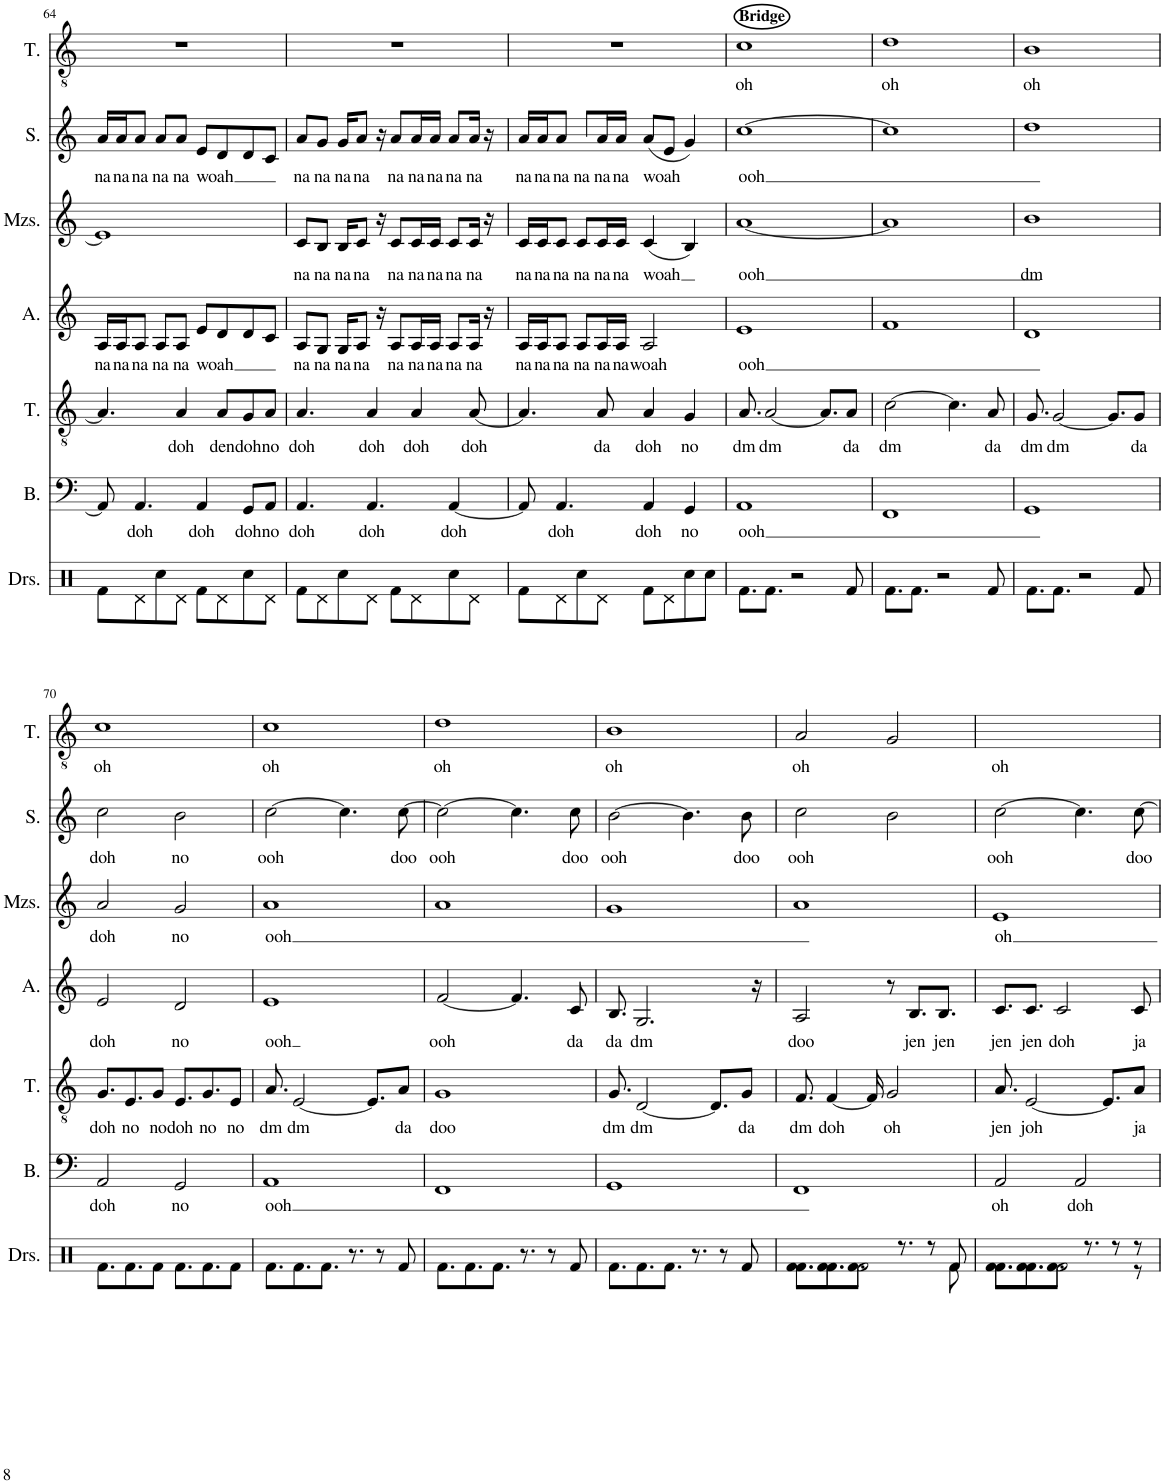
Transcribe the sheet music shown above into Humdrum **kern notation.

**kern	**kern	**text	**kern	**text	**kern	**text	**kern	**text	**kern	**text	**kern	**text
*part7	*part6	*part6	*part5	*part5	*part4	*part4	*part3	*part3	*part2	*part2	*part1	*part1
*staff7	*staff6	*staff6	*staff5	*staff5	*staff4	*staff4	*staff3	*staff3	*staff2	*staff2	*staff1	*staff1
*I"Drumset	*I"Bass	*	*I"Tenor	*	*I"Alto	*	*I"Mezzo-soprano	*	*I"Soprano	*	*I"Tenor	*
*I'Drs.	*I'B.	*	*I'T.	*	*I'A.	*	*I'Mzs.	*	*I'S.	*	*I'T.	*
!!LO:PB:g=z
*clefX	*clefF4	*	*clefGv2	*	*clefG2	*	*clefG2	*	*clefG2	*	*clefGv2	*
*k[]	*k[]	*	*k[]	*	*k[]	*	*k[]	*	*k[]	*	*k[]	*
*M4/4	*M4/4	*	*M4/4	*	*M4/4	*	*M4/4	*	*M4/4	*	*M4/4	*
=64	=64	=64	=64	=64	=64	=64	=64	=64	=64	=64	=64	=64
!	!	!	!	!	!	!LO:LY:b	!	!	!	!LO:LY:b	!	!
8Rf\L	8AA/]	.	4.A/]	.	16A/LL	na	1e]	.	16a/LL	na	1r	.
!	!	!	!	!	!	!LO:LY:b	!	!	!	!LO:LY:b	!	!
.	.	.	.	.	16A/J	na	.	.	16a/J	na	.	.
!	!	!LO:LY:b	!	!	!	!LO:LY:b	!	!	!	!LO:LY:b	!	!
8Rd\	4.AA/	doh	.	.	8A/J	na	.	.	8a/J	na	.	.
!	!	!	!	!	!	!LO:LY:b	!	!	!	!LO:LY:b	!	!
8Rcc\	.	.	.	.	8A/L	na	.	.	8a/L	na	.	.
!	!	!	!	!LO:LY:b	!	!LO:LY:b	!	!	!	!LO:LY:b	!	!
8Rd\J	.	.	4A/	doh	8A/J	na	.	.	8a/J	na	.	.
!	!	!LO:LY:b	!	!	!	!LO:LY:b	!	!	!	!LO:LY:b	!	!
8Rf\L	4AA/	doh	.	.	8e/L	woah	.	.	8e/L	woah	.	.
!	!	!	!	!LO:LY:b	!	!	!	!	!	!	!	!
8Rd\	.	.	8A/L	den	8d/	.	.	.	8d/	.	.	.
!	!	!LO:LY:b	!	!LO:LY:b	!	!	!	!	!	!	!	!
8Rcc\	8GG/L	doh	8G/	doh	8d/	.	.	.	8d/	.	.	.
!	!	!LO:LY:b	!	!LO:LY:b	!	!	!	!	!	!	!	!
8Rd\J	8AA/J	no	8A/J	no	8c/J	.	.	.	8c/J	.	.	.
=65	=65	=65	=65	=65	=65	=65	=65	=65	=65	=65	=65	=65
!	!	!LO:LY:b	!	!LO:LY:b	!	!LO:LY:b	!	!LO:LY:b	!	!LO:LY:b	!	!
8Rf\L	4.AA/	doh	4.A/	doh	8A/L	na	8c/L	na	8a/L	na	1r	.
!	!	!	!	!	!	!LO:LY:b	!	!LO:LY:b	!	!LO:LY:b	!	!
8Rd\	.	.	.	.	8G/J	na	8B/J	na	8g/J	na	.	.
!	!	!	!	!	!	!LO:LY:b	!	!LO:LY:b	!	!LO:LY:b	!	!
8Rcc\	.	.	.	.	16G/KL	na	16B/KL	na	16g/KL	na	.	.
!	!	!	!	!	!	!LO:LY:b	!	!LO:LY:b	!	!LO:LY:b	!	!
.	.	.	.	.	8A/J	na	8c/J	na	8a/J	na	.	.
!	!	!LO:LY:b	!	!LO:LY:b	!	!	!	!	!	!	!	!
8Rd\J	4.AA/	doh	4A/	doh	.	.	.	.	.	.	.	.
.	.	.	.	.	16r	.	16r	.	16r	.	.	.
!	!	!	!	!	!	!LO:LY:b	!	!LO:LY:b	!	!LO:LY:b	!	!
8Rf\L	.	.	.	.	8A/L	na	8c/L	na	8a/L	na	.	.
!	!	!	!	!LO:LY:b	!	!LO:LY:b	!	!LO:LY:b	!	!LO:LY:b	!	!
8Rd\	.	.	4A/	doh	16A/L	na	16c/L	na	16a/L	na	.	.
!	!	!	!	!	!	!LO:LY:b	!	!LO:LY:b	!	!LO:LY:b	!	!
.	.	.	.	.	16A/JJ	na	16c/JJ	na	16a/JJ	na	.	.
!	!	!LO:LY:b	!	!	!	!LO:LY:b	!	!LO:LY:b	!	!LO:LY:b	!	!
8Rcc\	[4AA/	doh	.	.	8A/L	na	8c/L	na	8a/L	na	.	.
!	!	!	!	!LO:LY:b	!	!LO:LY:b	!	!LO:LY:b	!	!LO:LY:b	!	!
8Rd\J	.	.	[8A/	doh	16A/Jk	na	16c/Jk	na	16a/Jk	na	.	.
.	.	.	.	.	16r	.	16r	.	16r	.	.	.
=66	=66	=66	=66	=66	=66	=66	=66	=66	=66	=66	=66	=66
!	!	!	!	!	!	!LO:LY:b	!	!LO:LY:b	!	!LO:LY:b	!	!
8Rf\L	8AA/]	.	4.A/]	.	16A/LL	na	16c/LL	na	16a/LL	na	1r	.
!	!	!	!	!	!	!LO:LY:b	!	!LO:LY:b	!	!LO:LY:b	!	!
.	.	.	.	.	16A/J	na	16c/J	na	16a/J	na	.	.
!	!	!LO:LY:b	!	!	!	!LO:LY:b	!	!LO:LY:b	!	!LO:LY:b	!	!
8Rd\	4.AA/	doh	.	.	8A/J	na	8c/J	na	8a/J	na	.	.
!	!	!	!	!	!	!LO:LY:b	!	!LO:LY:b	!	!LO:LY:b	!	!
8Rcc\	.	.	.	.	8A/L	na	8c/L	na	8a/L	na	.	.
!	!	!	!	!LO:LY:b	!	!LO:LY:b	!	!LO:LY:b	!	!LO:LY:b	!	!
8Rd\J	.	.	8A/	da	16A/L	na	16c/L	na	16a/L	na	.	.
!	!	!	!	!	!	!LO:LY:b	!	!LO:LY:b	!	!LO:LY:b	!	!
.	.	.	.	.	16A/JJ	na	16c/JJ	na	16a/JJ	na	.	.
!	!	!LO:LY:b	!	!LO:LY:b	!	!LO:LY:b	!	!LO:LY:b	!	!LO:LY:b	!	!
8Rf\L	4AA/	doh	4A/	doh	2A/	woah	(4c/	woah	(8a/L	woah	.	.
8Rd\	.	.	.	.	.	.	.	.	8e/J	.	.	.
!	!	!LO:LY:b	!	!LO:LY:b	!	!	!	!	!	!	!	!
8Rcc\	4GG/	no	4G/	no	.	.	4B/)	.	4g/)	.	.	.
8Rcc\J	.	.	.	.	.	.	.	.	.	.	.	.
=67	=67	=67	=67	=67	=67	=67	=67	=67	=67	=67	=67	=67
!	!	!	!	!	!	!	!	!	!	!	!LO:TX:a:B:t=Bridge	!
!	!	!LO:LY:b	!	!LO:LY:b	!	!LO:LY:b	!	!LO:LY:b	!	!LO:LY:b	!	!LO:LY:b
8.Rf\L	1AA	ooh	8.A/	dm	1e	ooh	[1a	ooh	[1cc	ooh	1c	oh
!	!	!	!	!LO:LY:b	!	!	!	!	!	!	!	!
8.Rf\J	.	.	[2A/	dm	.	.	.	.	.	.	.	.
2r	.	.	.	.	.	.	.	.	.	.	.	.
.	.	.	8.A/L]	.	.	.	.	.	.	.	.	.
!	!	!	!	!LO:LY:b	!	!	!	!	!	!	!	!
8Rf/	.	.	8A/J	da	.	.	.	.	.	.	.	.
=68	=68	=68	=68	=68	=68	=68	=68	=68	=68	=68	=68	=68
!	!	!	!	!LO:LY:b	!	!	!	!	!	!	!	!LO:LY:b
8.Rf\L	1FF	.	[2c\	dm	1f	.	1a]	.	1cc]	.	1d	oh
8.Rf\J	.	.	.	.	.	.	.	.	.	.	.	.
2r	.	.	.	.	.	.	.	.	.	.	.	.
.	.	.	4.c\]	.	.	.	.	.	.	.	.	.
!	!	!	!	!LO:LY:b	!	!	!	!	!	!	!	!
8Rf/	.	.	8A/	da	.	.	.	.	.	.	.	.
=69	=69	=69	=69	=69	=69	=69	=69	=69	=69	=69	=69	=69
!	!	!	!	!LO:LY:b	!	!	!	!LO:LY:b	!	!	!	!LO:LY:b
8.Rf\L	1GG	.	8.G/	dm	1d	.	1b	dm	1dd	.	1B	oh
!	!	!	!	!LO:LY:b	!	!	!	!	!	!	!	!
8.Rf\J	.	.	[2G/	dm	.	.	.	.	.	.	.	.
2r	.	.	.	.	.	.	.	.	.	.	.	.
.	.	.	8.G/L]	.	.	.	.	.	.	.	.	.
!	!	!	!	!LO:LY:b	!	!	!	!	!	!	!	!
8Rf/	.	.	8G/J	da	.	.	.	.	.	.	.	.
!!LO:LB:g=z
=70	=70	=70	=70	=70	=70	=70	=70	=70	=70	=70	=70	=70
!	!	!LO:LY:b	!	!LO:LY:b	!	!LO:LY:b	!	!LO:LY:b	!	!LO:LY:b	!	!LO:LY:b
8.Rf\L	2AA/	doh	8.G/L	doh	2e/	doh	2a/	doh	2cc\	doh	1c	oh
!	!	!	!	!LO:LY:b	!	!	!	!	!	!	!	!
8.Rf\	.	.	8.E/	no	.	.	.	.	.	.	.	.
!	!	!	!	!LO:LY:b	!	!	!	!	!	!	!	!
8Rf\J	.	.	8G/J	no	.	.	.	.	.	.	.	.
!	!	!LO:LY:b	!	!LO:LY:b	!	!LO:LY:b	!	!LO:LY:b	!	!LO:LY:b	!	!
8.Rf\L	2GG/	no	8.E/L	doh	2d/	no	2g/	no	2b\	no	.	.
!	!	!	!	!LO:LY:b	!	!	!	!	!	!	!	!
8.Rf\	.	.	8.G/	no	.	.	.	.	.	.	.	.
!	!	!	!	!LO:LY:b	!	!	!	!	!	!	!	!
8Rf\J	.	.	8E/J	no	.	.	.	.	.	.	.	.
=71	=71	=71	=71	=71	=71	=71	=71	=71	=71	=71	=71	=71
!	!	!LO:LY:b	!	!LO:LY:b	!	!LO:LY:b	!	!LO:LY:b	!	!LO:LY:b	!	!LO:LY:b
8.Rf\L	1AA	ooh	8.A/	dm	1e	ooh	1a	ooh	[2cc\	ooh	1c	oh
!	!	!	!	!LO:LY:b	!	!	!	!	!	!	!	!
8.Rf\	.	.	[2E/	dm	.	.	.	.	.	.	.	.
8.Rf\J	.	.	.	.	.	.	.	.	.	.	.	.
.	.	.	.	.	.	.	.	.	4.cc\]	.	.	.
8.r	.	.	.	.	.	.	.	.	.	.	.	.
.	.	.	8.E/L]	.	.	.	.	.	.	.	.	.
8r	.	.	.	.	.	.	.	.	.	.	.	.
!	!	!	!	!LO:LY:b	!	!	!	!	!	!LO:LY:b	!	!
8Rf/	.	.	8A/J	da	.	.	.	.	[8cc\	doo	.	.
=72	=72	=72	=72	=72	=72	=72	=72	=72	=72	=72	=72	=72
!	!	!	!	!LO:LY:b	!	!LO:LY:b	!	!	!	!LO:LY:b	!	!LO:LY:b
8.Rf\L	1FF	.	1G	doo	[2f/	ooh	1a	.	2cc\_	ooh	1d	oh
8.Rf\	.	.	.	.	.	.	.	.	.	.	.	.
8.Rf\J	.	.	.	.	.	.	.	.	.	.	.	.
.	.	.	.	.	4.f/]	.	.	.	4.cc\]	.	.	.
8.r	.	.	.	.	.	.	.	.	.	.	.	.
8r	.	.	.	.	.	.	.	.	.	.	.	.
!	!	!	!	!	!	!LO:LY:b	!	!	!	!LO:LY:b	!	!
8Rf/	.	.	.	.	8c/	da	.	.	8cc\	doo	.	.
=73	=73	=73	=73	=73	=73	=73	=73	=73	=73	=73	=73	=73
!	!	!	!	!LO:LY:b	!	!LO:LY:b	!	!	!	!LO:LY:b	!	!LO:LY:b
8.Rf\L	1GG	.	8.G/	dm	8.B/	da	1g	.	[2b\	ooh	1B	oh
!	!	!	!	!LO:LY:b	!	!LO:LY:b	!	!	!	!	!	!
8.Rf\	.	.	[2D/	dm	2.G/	dm	.	.	.	.	.	.
8.Rf\J	.	.	.	.	.	.	.	.	.	.	.	.
.	.	.	.	.	.	.	.	.	4.b\]	.	.	.
8.r	.	.	.	.	.	.	.	.	.	.	.	.
.	.	.	8.D/L]	.	.	.	.	.	.	.	.	.
8r	.	.	.	.	.	.	.	.	.	.	.	.
!	!	!	!	!LO:LY:b	!	!	!	!	!	!LO:LY:b	!	!
8Rf/	.	.	8G/J	da	.	.	.	.	8b\	doo	.	.
.	.	.	.	.	16r	.	.	.	.	.	.	.
=74	=74	=74	=74	=74	=74	=74	=74	=74	=74	=74	=74	=74
*^	*	*	*	*	*	*	*	*	*	*	*	*
!	!	!	!	!	!LO:LY:b	!	!LO:LY:b	!	!	!	!LO:LY:b	!	!LO:LY:b
8.Rf\L	8.Rf\L	1FF	.	8.F/	dm	2A/	doo	1a	.	2cc\	ooh	2A/	oh
!	!	!	!	!	!LO:LY:b	!	!	!	!	!	!	!	!
8.Rf\	8.Rf\J	.	.	[4F/	doh	.	.	.	.	.	.	.	.
8.Rf\J	2Rf\	.	.	.	.	.	.	.	.	.	.	.	.
.	.	.	.	16F/]	.	.	.	.	.	.	.	.	.
!	!	!	!	!	!LO:LY:b	!	!	!	!	!	!	!	!
.	.	.	.	2G/	oh	8r	.	.	.	2b\	.	2G/	.
8.r	.	.	.	.	.	.	.	.	.	.	.	.	.
!	!	!	!	!	!	!	!LO:LY:b	!	!	!	!	!	!
.	.	.	.	.	.	8.B/L	jen	.	.	.	.	.	.
8r	.	.	.	.	.	.	.	.	.	.	.	.	.
!	!	!	!	!	!	!	!LO:LY:b	!	!	!	!	!	!
.	.	.	.	.	.	8.B/J	jen	.	.	.	.	.	.
8Rf/	8Rf\	.	.	.	.	.	.	.	.	.	.	.	.
=75	=75	=75	=75	=75	=75	=75	=75	=75	=75	=75	=75	=75	=75
!	!	!	!LO:LY:b	!	!LO:LY:b	!	!LO:LY:b	!	!LO:LY:b	!	!LO:LY:b	!	!LO:LY:b
8.Rf\L	8.Rf\L	2AA/	oh	8.A/	jen	8.c/L	jen	1e	oh	[2cc\	ooh	1c	oh
!	!	!	!	!	!LO:LY:b	!	!LO:LY:b	!	!	!	!	!	!
8.Rf\	8.Rf\J	.	.	[2E/	joh	8.c/J	jen	.	.	.	.	.	.
!	!	!	!	!	!	!	!LO:LY:b	!	!	!	!	!	!
8.Rf\J	2Rf\	.	.	.	.	2c/	doh	.	.	.	.	.	.
!	!	!	!LO:LY:b	!	!	!	!	!	!	!	!	!	!
.	.	2AA/	doh	.	.	.	.	.	.	4.cc\]	.	.	.
8.r	.	.	.	.	.	.	.	.	.	.	.	.	.
.	.	.	.	8.E/L]	.	.	.	.	.	.	.	.	.
8r	.	.	.	.	.	.	.	.	.	.	.	.	.
!	!	!	!	!	!LO:LY:b	!	!LO:LY:b	!	!	!	!LO:LY:b	!	!
8r	8r	.	.	8A/J	ja	8c/	ja	.	.	[8cc\	doo	.	.
*v	*v	*	*	*	*	*	*	*	*	*	*	*	*
=	=	=	=	=	=	=	=	=	=	=	=	=
*-	*-	*-	*-	*-	*-	*-	*-	*-	*-	*-	*-	*-
